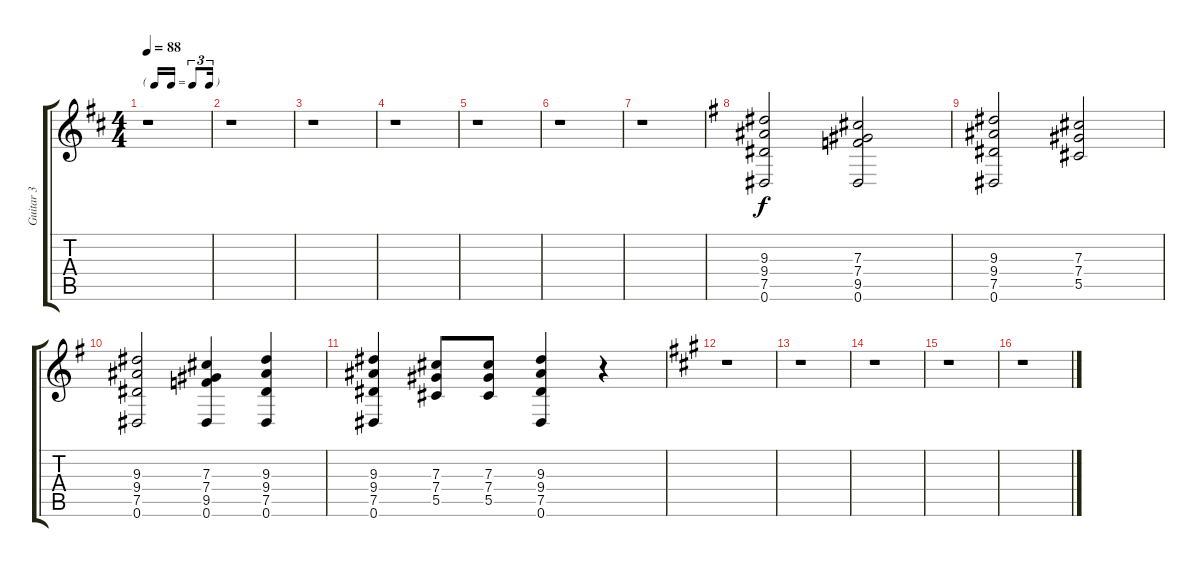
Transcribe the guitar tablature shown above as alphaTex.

\track ("Guitar 3" "Guitar 3") {instrument overdrivenguitar}
\staff {score tabs}
\tuning (Eb4 Bb3 Gb3 Db3 Ab2 Eb2) {hide}
\ts (4 4)
\tf triplet16th
\tempo 88
\clef g2
\ks d
r.1{dy f} |
r.1 |
r.1 |
r.1 |
r.1 |
r.1 |
r.1 |
\ks g
(9.3 9.4 7.5 0.6).2 (7.3 7.4 9.5 0.6).2 |
(9.3 9.4 7.5 0.6).2 (7.3 7.4 5.5).2 |
(9.3 9.4 7.5 0.6).2 (7.3 7.4 9.5 0.6).4 (9.3 9.4 7.5 0.6).4 |
(9.3 9.4 7.5 0.6).4 (7.3 7.4 5.5).8 (7.3 7.4 5.5).8 (9.3 9.4 7.5 0.6).4 r.4 |
\ks a
r.1 |
r.1 |
r.1 |
r.1 |
r.1
